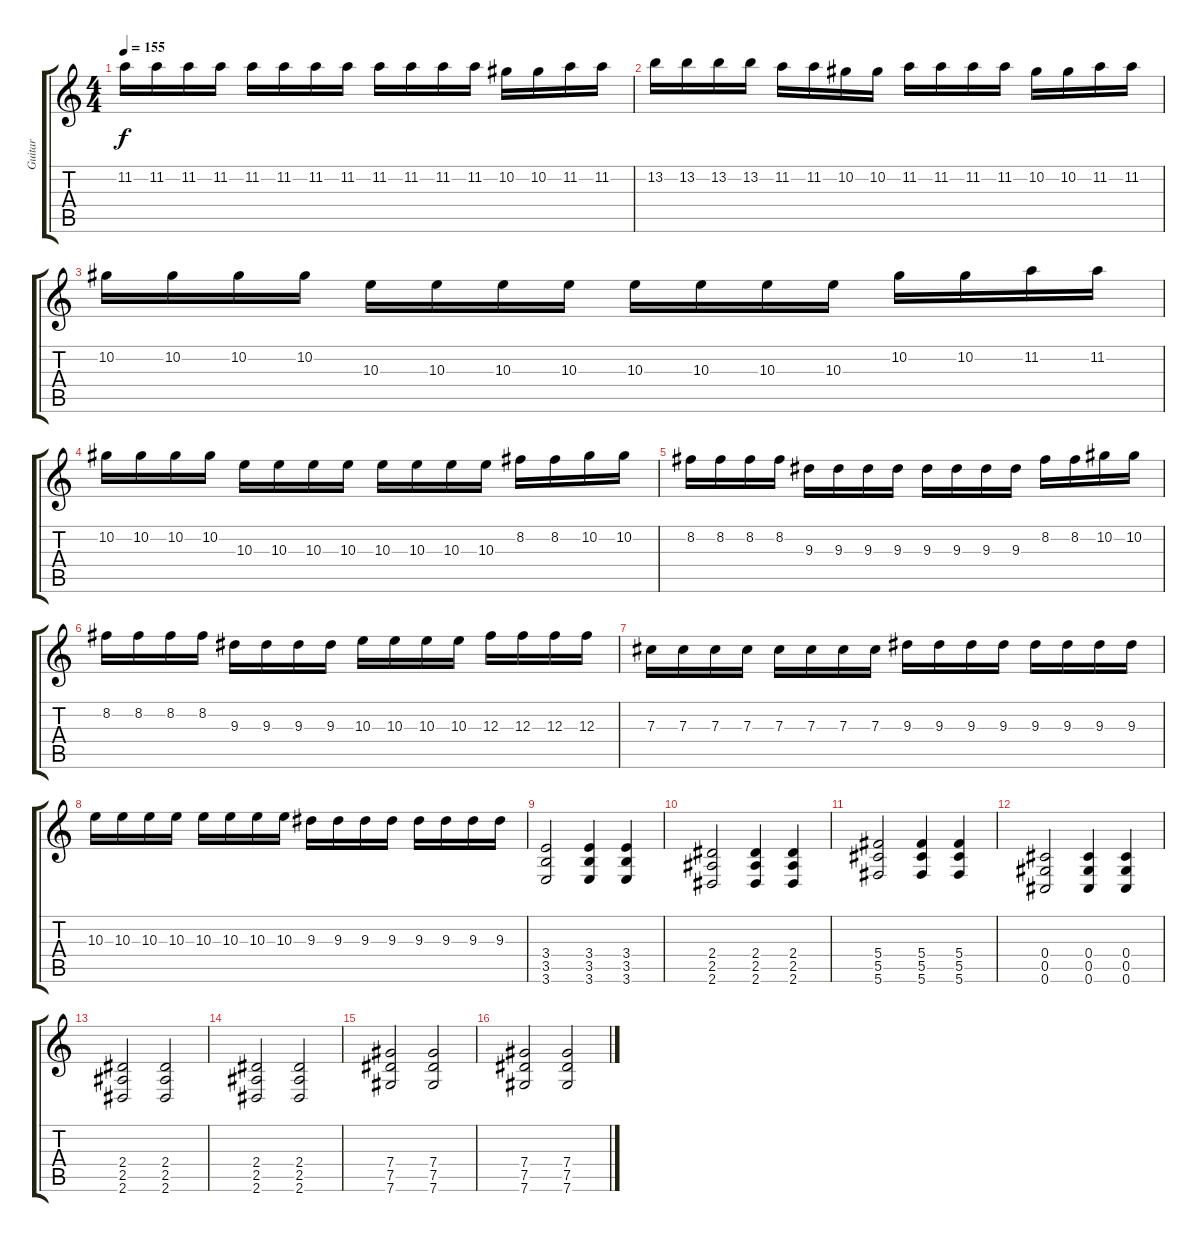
\track ("Guitar" "Guitar") {instrument acousticguitarsteel}
\staff {score tabs}
\tuning (Eb4 Bb3 Gb3 Db3 Ab2 Db2) {hide}
\ts (4 4)
\tempo 155
\clef g2
\ks c
11.2.16{dy f} 11.2.16 11.2.16 11.2.16 11.2.16 11.2.16 11.2.16 11.2.16 11.2.16 11.2.16 11.2.16 11.2.16 10.2.16 10.2.16 11.2.16 11.2.16 |
13.2.16 13.2.16 13.2.16 13.2.16 11.2.16 11.2.16 10.2.16 10.2.16 11.2.16 11.2.16 11.2.16 11.2.16 10.2.16 10.2.16 11.2.16 11.2.16 |
10.2.16 10.2.16 10.2.16 10.2.16 10.3.16 10.3.16 10.3.16 10.3.16 10.3.16 10.3.16 10.3.16 10.3.16 10.2.16 10.2.16 11.2.16 11.2.16 |
10.2.16 10.2.16 10.2.16 10.2.16 10.3.16 10.3.16 10.3.16 10.3.16 10.3.16 10.3.16 10.3.16 10.3.16 8.2.16 8.2.16 10.2.16 10.2.16 |
8.2.16 8.2.16 8.2.16 8.2.16 9.3.16 9.3.16 9.3.16 9.3.16 9.3.16 9.3.16 9.3.16 9.3.16 8.2.16 8.2.16 10.2.16 10.2.16 |
8.2.16 8.2.16 8.2.16 8.2.16 9.3.16 9.3.16 9.3.16 9.3.16 10.3.16 10.3.16 10.3.16 10.3.16 12.3.16 12.3.16 12.3.16 12.3.16 |
7.3.16 7.3.16 7.3.16 7.3.16 7.3.16 7.3.16 7.3.16 7.3.16 9.3.16 9.3.16 9.3.16 9.3.16 9.3.16 9.3.16 9.3.16 9.3.16 |
10.3.16 10.3.16 10.3.16 10.3.16 10.3.16 10.3.16 10.3.16 10.3.16 9.3.16 9.3.16 9.3.16 9.3.16 9.3.16 9.3.16 9.3.16 9.3.16 |
(3.4 3.5 3.6).2 (3.4 3.5 3.6).4 (3.4 3.5 3.6).4 |
(2.4 2.5 2.6).2 (2.4 2.5 2.6).4 (2.4 2.5 2.6).4 |
(5.4 5.5 5.6).2 (5.4 5.5 5.6).4 (5.4 5.5 5.6).4 |
(0.4 0.5 0.6).2 (0.4 0.5 0.6).4 (0.4 0.5 0.6).4 |
(2.4 2.5 2.6).2 (2.4 2.5 2.6).2 |
(2.4 2.5 2.6).2 (2.4 2.5 2.6).2 |
(7.4 7.5 7.6).2 (7.4 7.5 7.6).2 |
(7.4 7.5 7.6).2 (7.4 7.5 7.6).2
